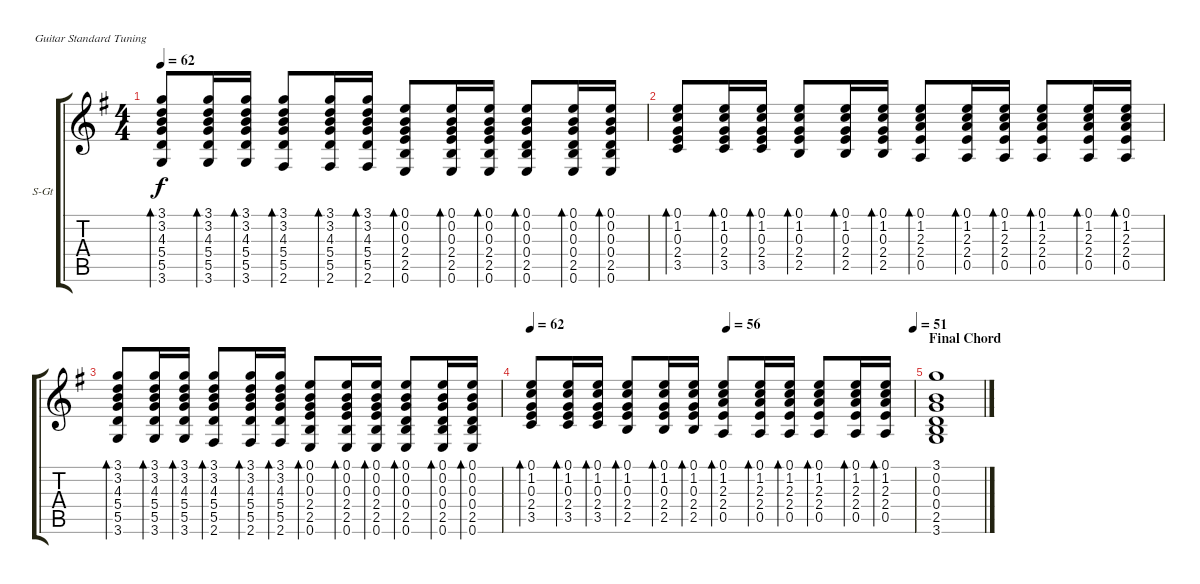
\defaultSystemsLayout 4
\bracketExtendMode groupsimilarinstruments
\firstSystemTrackNameOrientation horizontal
\otherSystemsTrackNameOrientation horizontal
\track ("Acoustic Guitar" "S-Gt") {instrument acousticguitarsteel}
\staff {score tabs}
\tuning (E4 B3 G3 D3 A2 E2)
\ts (4 4)
\tempo 62
\clef g2
\ks g
(3.6 5.5 5.4 4.3 3.2 3.1).8{bd 33 dy f} (3.6 5.5 5.4 4.3 3.2 3.1).16{bd 33} (3.6 5.5 5.4 4.3 3.2 3.1).16{bd 33} (2.6 5.5 5.4 4.3 3.2 3.1).8{bd 33} (2.6 5.5 5.4 4.3 3.2 3.1).16{bd 33} (2.6 5.5 5.4 4.3 3.2 3.1).16{bd 33} (0.6 2.5 2.4 0.3 0.2 0.1).8{bd 33} (0.6 2.5 2.4 0.3 0.2 0.1).16{bd 33} (0.6 2.5 2.4 0.3 0.2 0.1).16{bd 33} (0.6 2.5 0.4 0.3 0.2 0.1).8{bd 33} (0.6 2.5 0.4 0.3 0.2 0.1).16{bd 33} (0.6 2.5 0.4 0.3 0.2 0.1).16{bd 33} |
(3.5 2.4 0.3 1.2 0.1).8{bd 33} (3.5 2.4 0.3 1.2 0.1).16{bd 33} (3.5 2.4 0.3 1.2 0.1).16{bd 33} (2.5 2.4 0.3 1.2 0.1).8{bd 33} (2.5 2.4 0.3 1.2 0.1).16{bd 33} (2.5 2.4 0.3 1.2 0.1).16{bd 33} (0.5 2.4 2.3 1.2 0.1).8{bd 33} (0.5 2.4 2.3 1.2 0.1).16{bd 33} (0.5 2.4 2.3 1.2 0.1).16{bd 33} (0.5 2.4 2.3 1.2 0.1).8{bd 33} (0.5 2.4 2.3 1.2 0.1).16{bd 33} (0.5 2.4 2.3 1.2 0.1).16{bd 33} |
(3.6 5.5 5.4 4.3 3.2 3.1).8{bd 33} (3.6 5.5 5.4 4.3 3.2 3.1).16{bd 33} (3.6 5.5 5.4 4.3 3.2 3.1).16{bd 33} (2.6 5.5 5.4 4.3 3.2 3.1).8{bd 33} (2.6 5.5 5.4 4.3 3.2 3.1).16{bd 33} (2.6 5.5 5.4 4.3 3.2 3.1).16{bd 33} (0.6 2.5 2.4 0.3 0.2 0.1).8{bd 33} (0.6 2.5 2.4 0.3 0.2 0.1).16{bd 33} (0.6 2.5 2.4 0.3 0.2 0.1).16{bd 33} (0.6 2.5 0.4 0.3 0.2 0.1).8{bd 33} (0.6 2.5 0.4 0.3 0.2 0.1).16{bd 33} (0.6 2.5 0.4 0.3 0.2 0.1).16{bd 33} |
\tempo 62
\tempo (56 0.5125)
\tempo (51 1)
(3.5 2.4 0.3 1.2 0.1).8{bd 33} (3.5 2.4 0.3 1.2 0.1).16{bd 33} (3.5 2.4 0.3 1.2 0.1).16{bd 33} (2.5 2.4 0.3 1.2 0.1).8{bd 33} (2.5 2.4 0.3 1.2 0.1).16{bd 33} (2.5 2.4 0.3 1.2 0.1).16{bd 33} (0.5 2.4 2.3 1.2 0.1).8{bd 33} (0.5 2.4 2.3 1.2 0.1).16{bd 33} (0.5 2.4 2.3 1.2 0.1).16{bd 33} (0.5 2.4 2.3 1.2 0.1).8{bd 33} (0.5 2.4 2.3 1.2 0.1).16{bd 33} (0.5 2.4 2.3 1.2 0.1).16{bd 33} |
\section ("" "Final Chord")
(3.6 2.5 0.4 0.3 0.2 3.1).1
